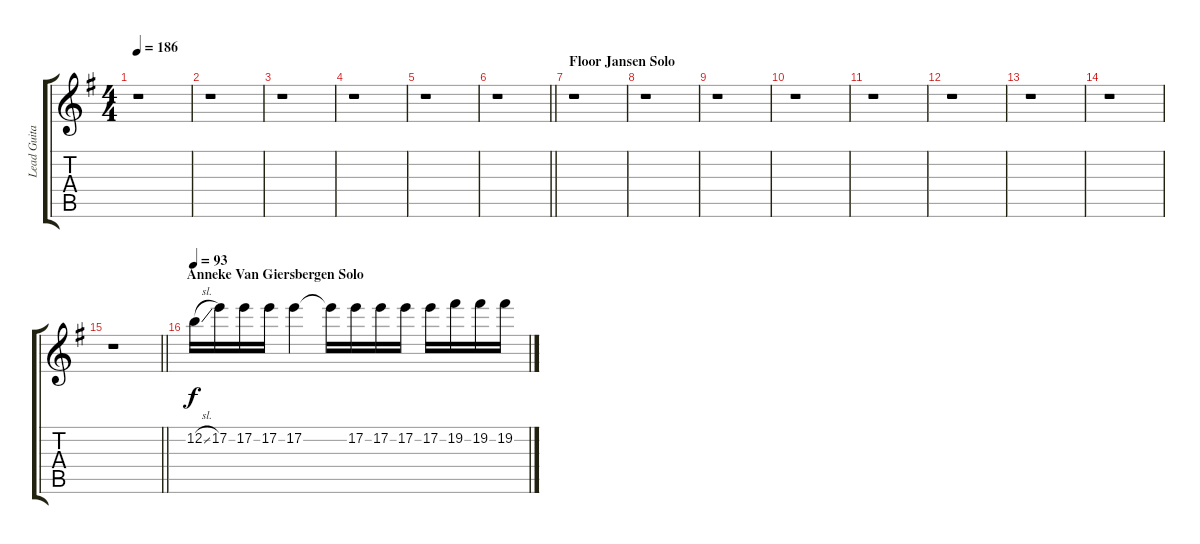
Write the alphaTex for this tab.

\track ("Lead Guitar 1 - Arjen Lucassen" "Lead Guita") {instrument overdrivenguitar}
\staff {score tabs}
\tuning (E4 B3 G3 D3 A2 E2) {hide}
\ts (4 4)
\tempo 186
\clef g2
\ks eminor
r.1{dy f} |
r.1 |
r.1 |
r.1 |
r.1 |
\barLineRight lightlight
r.1 |
\section ("" "Floor Jansen Solo")
r.1 |
r.1 |
r.1 |
r.1 |
r.1 |
r.1 |
r.1 |
r.1 |
\barLineRight lightlight
r.1 |
\section ("" "Anneke Van Giersbergen Solo")
\tempo 93
12.2{sl}.16 17.2.16 17.2.16 17.2.16 17.2.4 17.2{t}.16 17.2.16 17.2.16 17.2.16 17.2.16 19.2.16 19.2.16 19.2.16
